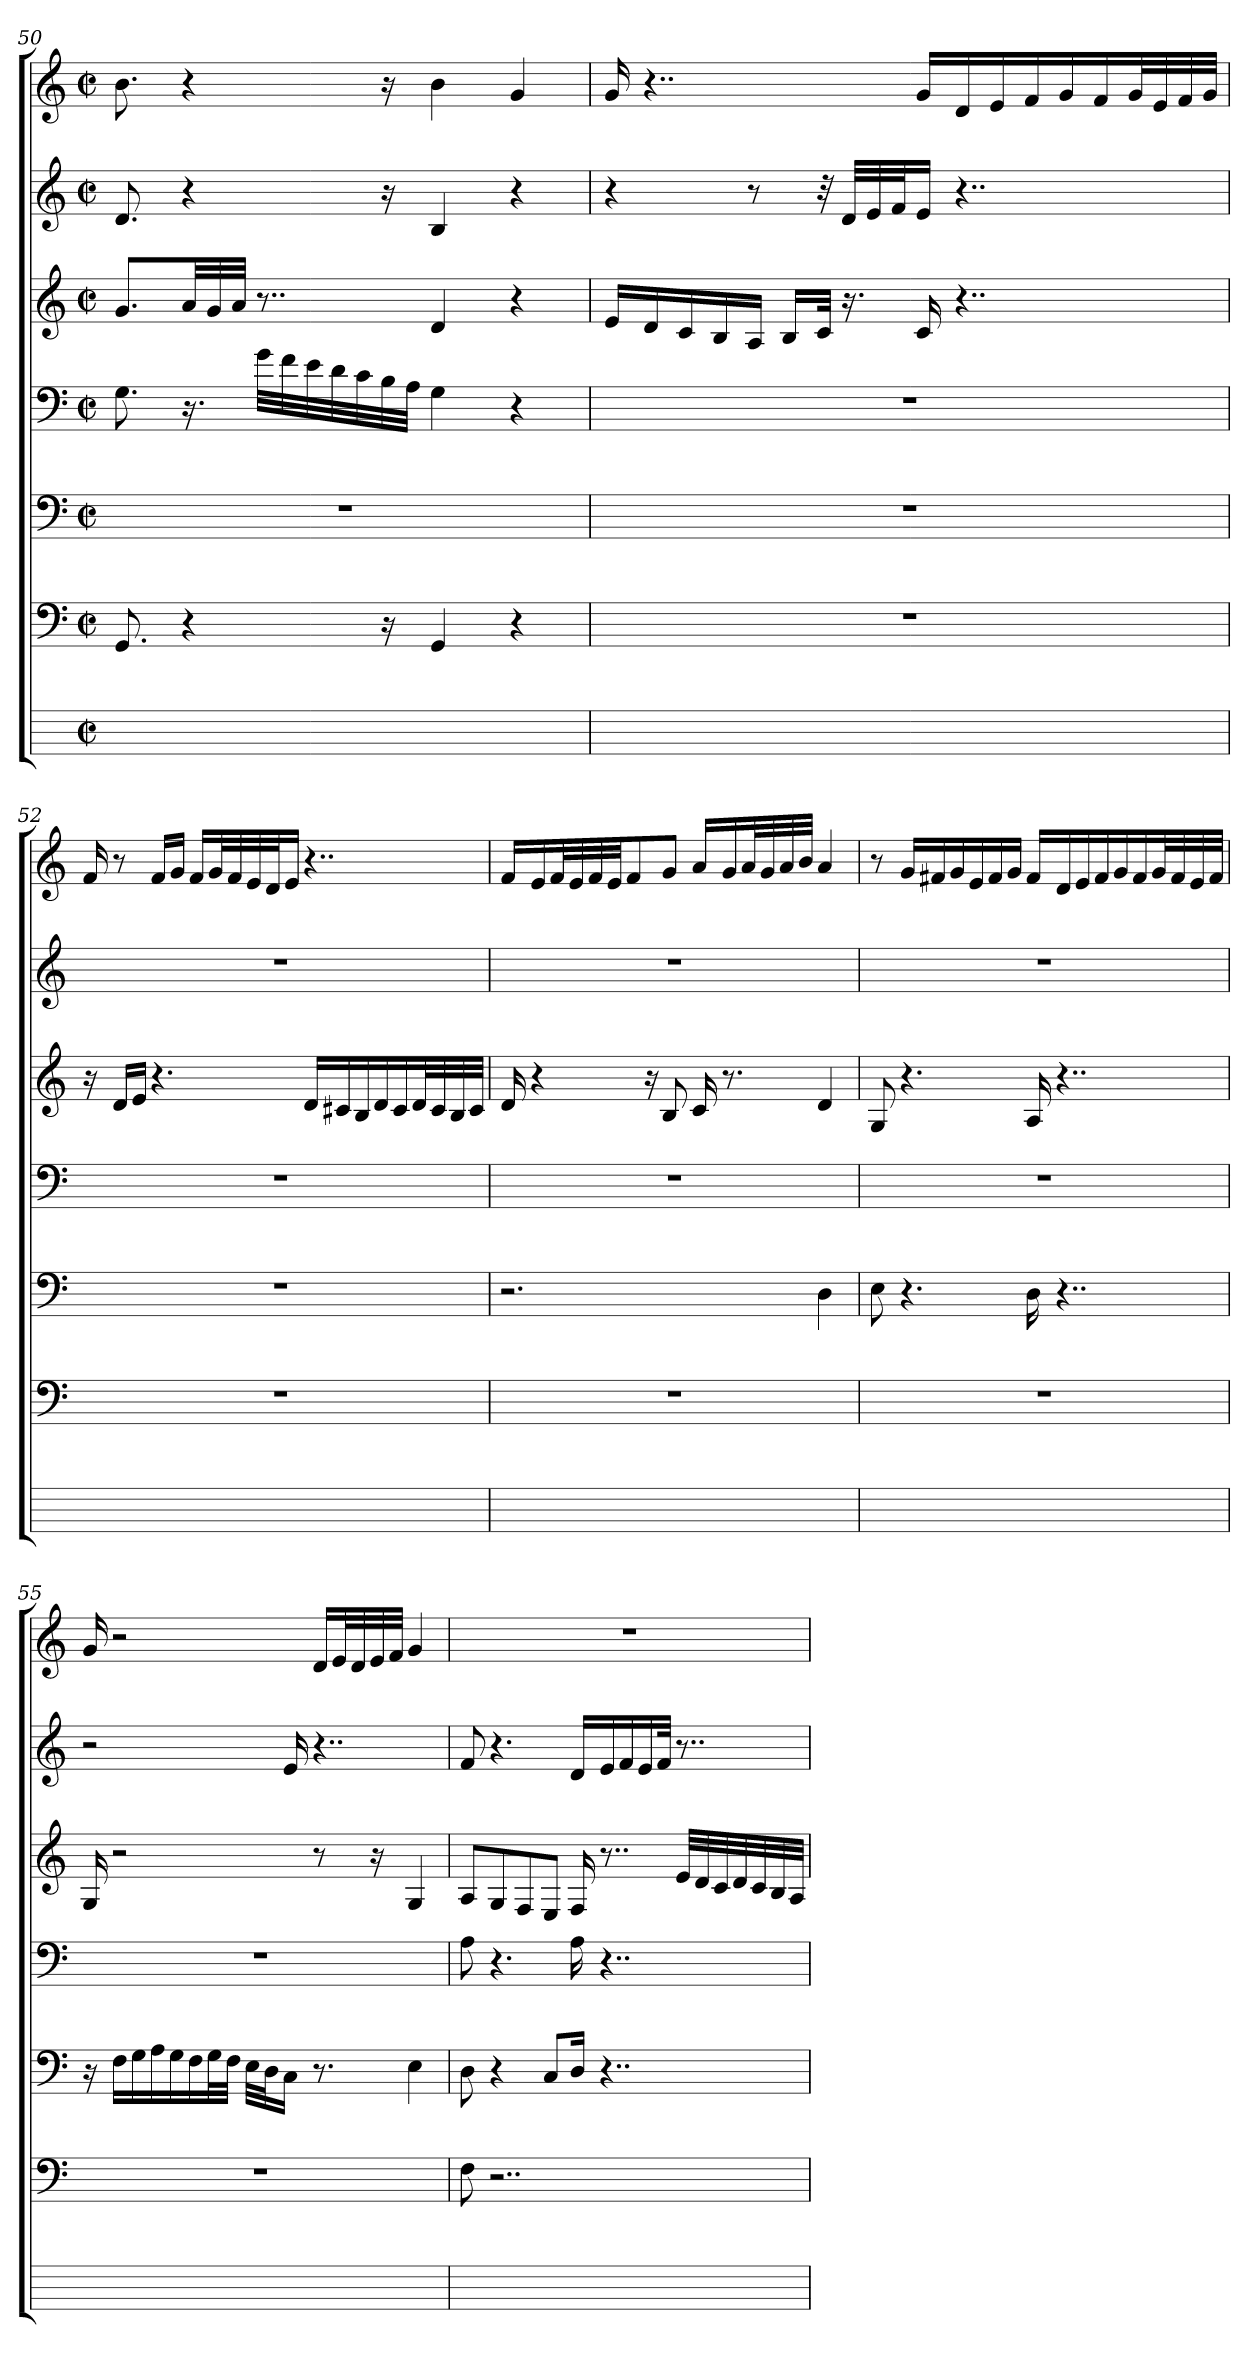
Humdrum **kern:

**kern	**kern	**kern	**kern	**kern	**kern	**kern
*part7	*part6	*part5	*part4	*part3	*part2	*part1
*staff7	*staff6	*staff5	*staff4	*staff3	*staff2	*staff1
*	*clefF4	*clefF4	*clefF4	*clefG2	*clefG2	*clefG2
*	*k[]	*k[]	*k[]	*k[]	*k[]	*k[]
*	*C:	*C:	*C:	*C:	*C:	*C:
*M2/2	*M2/2	*M2/2	*M2/2	*M2/2	*M2/2	*M2/2
*met(c|)	*met(c|)	*met(c|)	*met(c|)	*met(c|)	*met(c|)	*met(c|)
=50	=50	=50	=50	=50	=50	=50
1ryy	8.GG	1r	8.G	8.gL	8.di	8.b
.	4r	.	16.r	32ajLL	4r	4r
.	.	.	.	32gj	.	.
.	.	.	.	32aZJJJ	.	.
.	.	.	32gjLLL	8..r	.	.
.	.	.	32fj	.	.	.
.	.	.	32ej	.	.	.
.	.	.	32dj	.	.	.
.	.	.	32cj	.	.	.
.	16r	.	32Bj	.	16r	16r
.	.	.	32AjJJJ	.	.	.
.	4GGi	.	4Gi	4d	4B	4bi
.	4r	.	4r	4r	4r	4g
=51	=51	=51	=51	=51	=51	=51
1ryy	1r	1r	1r	16eLL	4r	16g
.	.	.	.	16dj	.	4..r
.	.	.	.	16cj	.	.
.	.	.	.	16Bj	.	.
.	.	.	.	16AjJJ	8r	.
.	.	.	.	16BjLL	.	.
.	.	.	.	32cJJk	32r	.
.	.	.	.	16.r	32djLLL	.
.	.	.	.	.	32ej	.
.	.	.	.	.	32fjJ	.
.	.	.	.	16c	16eZJJ	16gLL
.	.	.	.	4..r	4..r	16dj
.	.	.	.	.	.	16ej
.	.	.	.	.	.	16fj
.	.	.	.	.	.	16gi
.	.	.	.	.	.	16fj
.	.	.	.	.	.	32gjL
.	.	.	.	.	.	32ej
.	.	.	.	.	.	32fj
.	.	.	.	.	.	32gjJJJ
=52	=52	=52	=52	=52	=52	=52
1ryy	1r	1r	1r	16r	1r	16f
.	.	.	.	16djLL	.	8r
.	.	.	.	16eiJJ	.	.
.	.	.	.	4.r	.	16fjLL
.	.	.	.	.	.	16gZJJ
.	.	.	.	.	.	16fjLL
.	.	.	.	.	.	32gjL
.	.	.	.	.	.	32fj
.	.	.	.	.	.	32ej
.	.	.	.	.	.	32djJ
.	.	.	.	.	.	16eJJ
.	.	.	.	16djLL	.	4..r
.	.	.	.	16c#Xj	.	.
.	.	.	.	16Bj	.	.
.	.	.	.	16di	.	.
.	.	.	.	16c#j	.	.
.	.	.	.	32djL	.	.
.	.	.	.	32c#j	.	.
.	.	.	.	32Bj	.	.
.	.	.	.	32c#jJJJ	.	.
=53	=53	=53	=53	=53	=53	=53
1ryy	1r	2.r	1r	16d	1r	16fLL
.	.	.	.	4r	.	16ej
.	.	.	.	.	.	32fjL
.	.	.	.	.	.	32ej
.	.	.	.	.	.	32fj
.	.	.	.	.	.	32ejJJ
.	.	.	.	.	.	8fj
.	.	.	.	16r	.	.
.	.	.	.	8B	.	8gJ
.	.	.	.	16c	.	16aLL
.	.	.	.	8.r	.	16gj
.	.	.	.	.	.	32aiL
.	.	.	.	.	.	32gj
.	.	.	.	.	.	32aj
.	.	.	.	.	.	32bjJJJ
.	.	4D	.	4d	.	4a
=54	=54	=54	=54	=54	=54	=54
1ryy	1r	8E	1r	8G	1r	8r
.	.	4.r	.	4.r	.	16gLL
.	.	.	.	.	.	16f#Xj
.	.	.	.	.	.	16g
.	.	.	.	.	.	16ej
.	.	.	.	.	.	16f#j
.	.	.	.	.	.	16gjJJ
.	.	16D	.	16A	.	16f#ZLL
.	.	4..r	.	4..r	.	16dj
.	.	.	.	.	.	16ej
.	.	.	.	.	.	16f#j
.	.	.	.	.	.	16gi
.	.	.	.	.	.	16f#j
.	.	.	.	.	.	32gjL
.	.	.	.	.	.	32f#j
.	.	.	.	.	.	32ej
.	.	.	.	.	.	32f#jJJJ
=55	=55	=55	=55	=55	=55	=55
1ryy	1r	16r	1r	16G	2r	16g
.	.	16FjLL	.	2r	.	2r
.	.	16Gj	.	.	.	.
.	.	16Aj	.	.	.	.
.	.	16G	.	.	.	.
.	.	16Fj	.	.	.	.
.	.	32GjL	.	.	.	.
.	.	32FjJJJ	.	.	.	.
.	.	32EjLLL	.	.	.	.
.	.	32DjJ	.	.	.	.
.	.	16CJJ	.	.	16e	.
.	.	8.r	.	8r	4..r	16djLL
.	.	.	.	.	.	32ejL
.	.	.	.	.	.	32dj
.	.	.	.	16r	.	32ej
.	.	.	.	.	.	32fjJJJ
.	.	4E	.	4G	.	4gi
=56	=56	=56	=56	=56	=56	=56
1ryy	8FZ	8D	8A	8AL	8f	1r
.	2..r	4r	4.r	8G	4.r	.
.	.	.	.	8F	.	.
.	.	8CL	.	8EJ	.	.
.	.	16DJk	16Ai	16F	16dZLL	.
.	.	4..r	4..r	8..r	16ej	.
.	.	.	.	.	16fj	.
.	.	.	.	.	16ej	.
.	.	.	.	.	32fiJJk	.
.	.	.	.	32ejLLL	8..r	.
.	.	.	.	32dj	.	.
.	.	.	.	32cj	.	.
.	.	.	.	32dj	.	.
.	.	.	.	32cj	.	.
.	.	.	.	32Bj	.	.
.	.	.	.	32AjJJJ	.	.
=	=	=	=	=	=	=
*-	*-	*-	*-	*-	*-	*-
